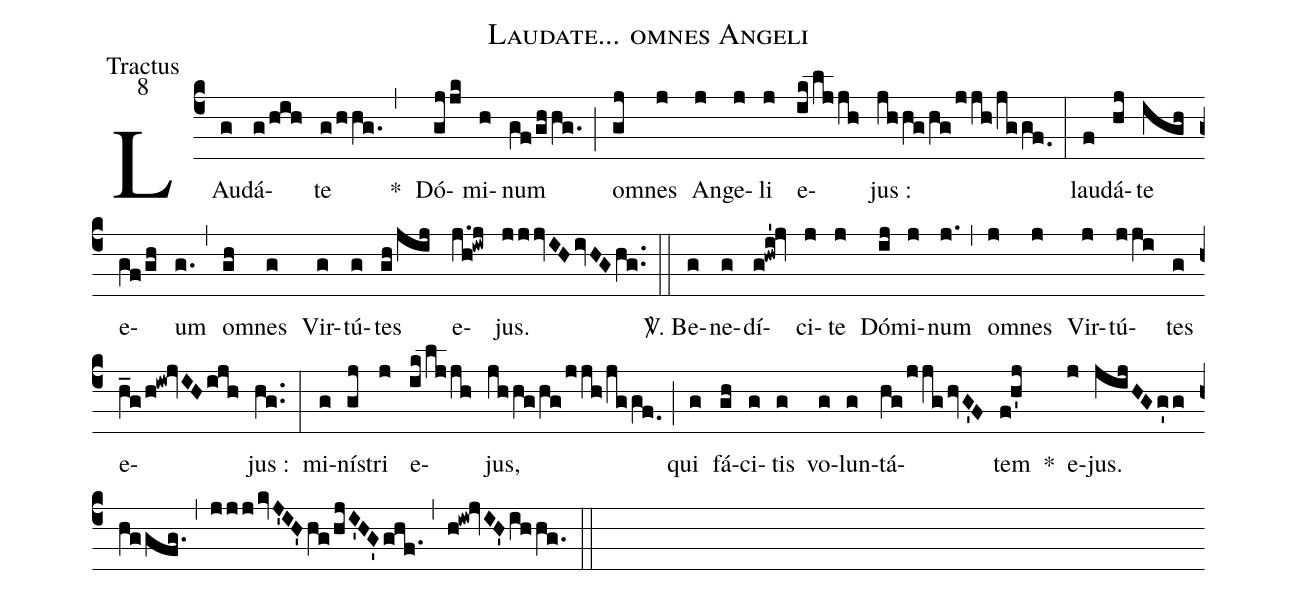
name:Laudate... omnes Angeli;
office-part:Tractus;
mode:8;
%%
(c4) LAu(g)dá(g/hih)te(g/hhg.) <clear>*(,) Dó(gjjk)mi(h)num(gf/ghhg.) (;) o(gj)mnes(j) An(j)ge(j)li(j) e(ik/ljjh)jus :(jhhg/hg/jjh/jggf.0) (:) lau(f)dá(hj)te(igh) e(gf/gh)um(g.) (,) o(gh)mnes(g) Vir(g)tú(g)tes(gh/jij) e(j.h!iwj)jus.(jjjvIHivHGhg..) (::)
<sp>V/</sp>. Be(g)ne(g)dí(g!hwi'!jv)ci(j)te(j) Dó(ij)mi(j)num(j.) (,) o(j)mnes(j) Vir(j)tú(jji)tes(g) e(h_g/h!iw!jvIHijh)jus :(hg..) (:) mi(g)ní(gj)stri(j) e(ik/ljjh)jus,(jhhg/hg/jjh/jggf.0) (;) qui(g) fá(gh)ci(g)tis(g) vo(g)lun(g)tá(hg/jjghvG'F)tem(f!h'j) *() e(j)jus.(jijHGg'g/hggfg.) (,) (jjjkvJ'IH'hg/hjI'HG'ghf.1) (,) (h!iw!jvIH'ihhg.) (::)
